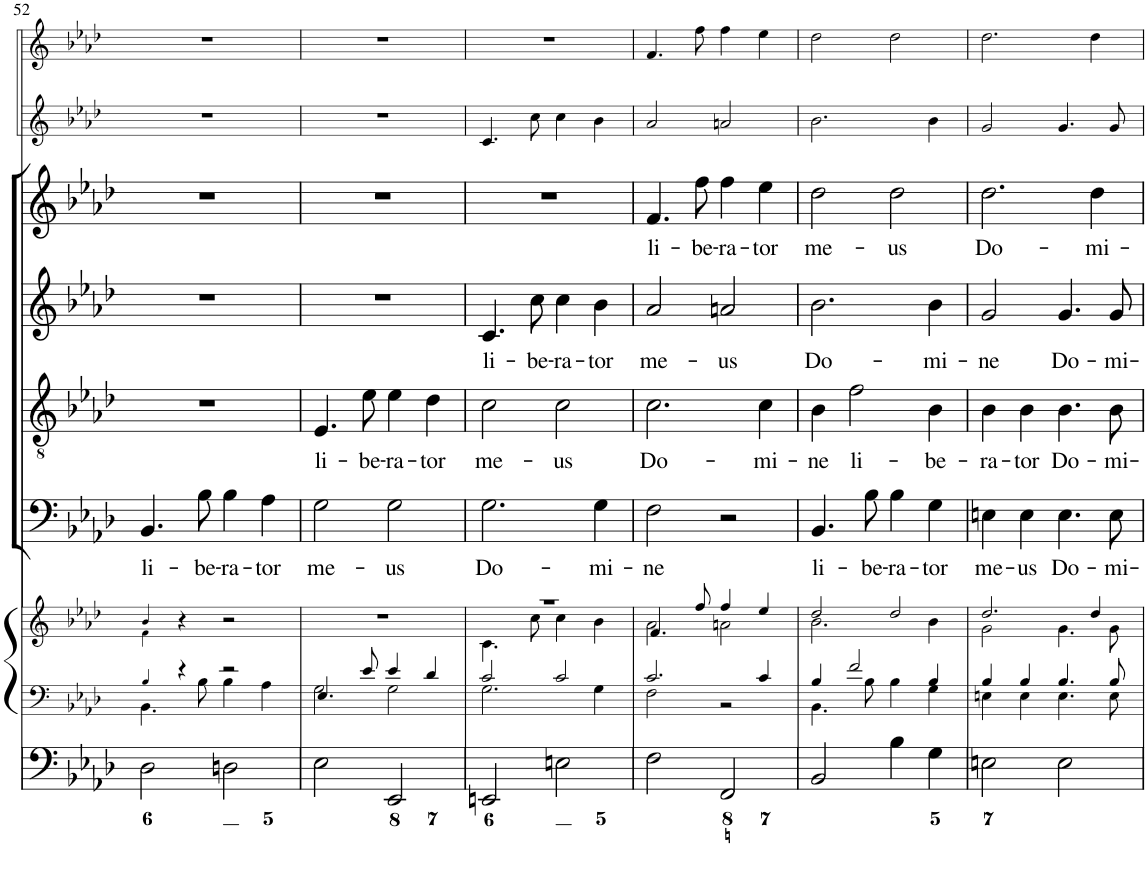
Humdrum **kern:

**kern	**kern	**kern	**kern	**text	**kern	**text	**kern	**text	**kern	**text	**kern	**kern
*part7	*part7	*part7	*part6	*part6	*part5	*part5	*part4	*part4	*part3	*part3	*part2	*part1
*staff9	*staff8	*staff7	*staff6	*staff6	*staff5	*staff5	*staff4	*staff4	*staff3	*staff3	*staff2	*staff1
*I"Organ	*	*	*I"Voice	*	*I"Tenor	*	*I"Alto	*	*I"Soprano	*	*I"Violin 2	*I"Violin 1  non obbl.
*	*	*	*	*	*	*	*	*	*	*	*I'Vln	*I'Vln
!!LO:PB:g=z
*clefF4	*clefF4	*clefG2	*clefF4	*	*clefGv2	*	*clefG2	*	*clefG2	*	*clefG2	*clefG2
*k[b-e-a-d-]	*k[b-e-a-d-]	*k[b-e-a-d-]	*k[b-e-a-d-]	*	*k[b-e-a-d-]	*	*k[b-e-a-d-]	*	*k[b-e-a-d-]	*	*k[b-e-a-d-]	*k[b-e-a-d-]
*M2/2	*M2/2	*M2/2	*M2/2	*	*M2/2	*	*M2/2	*	*M2/2	*	*M2/2	*M2/2
*met(c|)	*met(c|)	*met(c|)	*met(c|)	*	*met(c|)	*	*met(c|)	*	*met(c|)	*	*met(c|)	*met(c|)
=52	=52	=52	=52	=52	=52	=52	=52	=52	=52	=52	=52	=52
*	*^	*^	*	*	*	*	*	*	*	*	*	*
!	!	!	!	!	!	!LO:LY:b	!	!	!	!	!	!	!	!
2D-\	4B-!/	4.BB-\	4b-!/	4f!\	4.BB-/	li-	1r	.	1r	.	1r	.	1r	1r
.	4r	.	4r	2.ryy	.	.	.	.	.	.	.	.	.	.
!	!	!	!	!	!	!LO:LY:b	!	!	!	!	!	!	!	!
.	.	8B-\	.	.	8B-\	-be-	.	.	.	.	.	.	.	.
!	!	!	!	!	!	!LO:LY:b	!	!	!	!	!	!	!	!
2Dn\	2r	4B-\	2r	.	4B-\	-ra-	.	.	.	.	.	.	.	.
!	!	!	!	!	!	!LO:LY:b	!	!	!	!	!	!	!	!
.	.	4A-\	.	.	4A-\	-tor	.	.	.	.	.	.	.	.
*	*	*	*v	*v	*	*	*	*	*	*	*	*	*	*
=53	=53	=53	=53	=53	=53	=53	=53	=53	=53	=53	=53	=53	=53
!	!	!	!	!	!LO:LY:b	!	!LO:LY:b	!	!	!	!	!	!
2E-\	4.E-/	2G\	1r	2G\	me-	4.E-/	li-	1r	.	1r	.	1r	1r
!	!	!	!	!	!	!	!LO:LY:b	!	!	!	!	!	!
.	8e-/	.	.	.	.	8e-\	-be-	.	.	.	.	.	.
!	!	!	!	!	!LO:LY:b	!	!LO:LY:b	!	!	!	!	!	!
2EE-/	4e-/	2G\	.	2G\	-us	4e-\	-ra-	.	.	.	.	.	.
!	!	!	!	!	!	!	!LO:LY:b	!	!	!	!	!	!
.	4d-/	.	.	.	.	4d-\	-tor	.	.	.	.	.	.
=54	=54	=54	=54	=54	=54	=54	=54	=54	=54	=54	=54	=54	=54
*	*	*	*^	*	*	*	*	*	*	*	*	*	*
!	!	!	!	!	!	!LO:LY:b	!	!LO:LY:b	!	!LO:LY:b	!	!	!	!
2EEn/	2c/	2.G\	1r	4.c\	2.G\	Do-	2c\	me-	4.c/	li-	1r	.	4.c/	1r
!	!	!	!	!	!	!	!	!	!	!LO:LY:b	!	!	!	!
.	.	.	.	8cc\	.	.	.	.	8cc\	-be-	.	.	8cc\	.
!	!	!	!	!	!	!	!	!LO:LY:b	!	!LO:LY:b	!	!	!	!
2En\	2c/	.	.	4cc\	.	.	2c\	-us	4cc\	-ra-	.	.	4cc\	.
!	!	!	!	!	!	!LO:LY:b	!	!	!	!LO:LY:b	!	!	!	!
.	.	4G\	.	4b-\	4G\	-mi-	.	.	4b-\	-tor	.	.	4b-\	.
=55	=55	=55	=55	=55	=55	=55	=55	=55	=55	=55	=55	=55	=55	=55
!	!	!	!	!	!	!LO:LY:b	!	!LO:LY:b	!	!LO:LY:b	!	!LO:LY:b	!	!
2F\	2.c/	2F\	4.f/	2a-\	2F\	-ne	2.c\	Do-	2a-/	me-	4.f/	li-	2a-/	4.f/
!	!	!	!	!	!	!	!	!	!	!	!	!LO:LY:b	!	!
.	.	.	8ff/	.	.	.	.	.	.	.	8ff\	-be-	.	8ff\
!	!	!	!	!	!	!	!	!	!	!LO:LY:b	!	!LO:LY:b	!	!
2FF/	.	2r	4ff/	2an\	2r	.	.	.	2an/	-us	4ff\	-ra-	2an/	4ff\
!	!	!	!	!	!	!	!	!LO:LY:b	!	!	!	!LO:LY:b	!	!
.	4c/	.	4ee-/	.	.	.	4c\	-mi-	.	.	4ee-\	-tor	.	4ee-\
=56	=56	=56	=56	=56	=56	=56	=56	=56	=56	=56	=56	=56	=56	=56
!	!	!	!	!	!	!LO:LY:b	!	!LO:LY:b	!	!LO:LY:b	!	!LO:LY:b	!	!
2BB-/	4B-/	4.BB-\	2dd-/	2.b-\	4.BB-/	li-	4B-\	-ne	2.b-\	Do-	2dd-\	me-	2.b-\	2dd-\
!	!	!	!	!	!	!	!	!LO:LY:b	!	!	!	!	!	!
.	2f/	.	.	.	.	.	2f\	li-	.	.	.	.	.	.
!	!	!	!	!	!	!LO:LY:b	!	!	!	!	!	!	!	!
.	.	8B-\	.	.	8B-\	-be-	.	.	.	.	.	.	.	.
!	!	!	!	!	!	!LO:LY:b	!	!	!	!	!	!LO:LY:b	!	!
4B-\	.	4B-\	2dd-/	.	4B-\	-ra-	.	.	.	.	2dd-\	-us	.	2dd-\
!	!	!	!	!	!	!LO:LY:b	!	!LO:LY:b	!	!LO:LY:b	!	!	!	!
4G\	4B-/	4G\	.	4b-\	4G\	-tor	4B-\	-be-	4b-\	-mi-	.	.	4b-\	.
=57	=57	=57	=57	=57	=57	=57	=57	=57	=57	=57	=57	=57	=57	=57
!	!	!	!	!	!	!LO:LY:b	!	!LO:LY:b	!	!LO:LY:b	!	!LO:LY:b	!	!
2En\	4B-/	4En\	2.dd-/	2g\	4En\	me-	4B-\	-ra-	2g/	-ne	2.dd-\	Do-	2g/	2.dd-\
!	!	!	!	!	!	!LO:LY:b	!	!LO:LY:b	!	!	!	!	!	!
.	4B-/	4E\	.	.	4E\	-us	4B-\	-tor	.	.	.	.	.	.
!	!	!	!	!	!	!LO:LY:b	!	!LO:LY:b	!	!LO:LY:b	!	!	!	!
2E\	4.B-/	4.E\	.	4.g\	4.E\	Do-	4.B-\	Do-	4.g/	Do-	.	.	4.g/	.
!	!	!	!	!	!	!	!	!	!	!	!	!LO:LY:b	!	!
.	.	.	4dd-/	.	.	.	.	.	.	.	4dd-\	-mi-	.	4dd-\
!	!	!	!	!	!	!LO:LY:b	!	!LO:LY:b	!	!LO:LY:b	!	!	!	!
.	8B-/	8E\	.	8g\	8E\	-mi-	8B-\	-mi-	8g/	-mi-	.	.	8g/	.
*	*v	*v	*	*	*	*	*	*	*	*	*	*	*	*
*	*	*v	*v	*	*	*	*	*	*	*	*	*	*
=	=	=	=	=	=	=	=	=	=	=	=	=
*-	*-	*-	*-	*-	*-	*-	*-	*-	*-	*-	*-	*-
